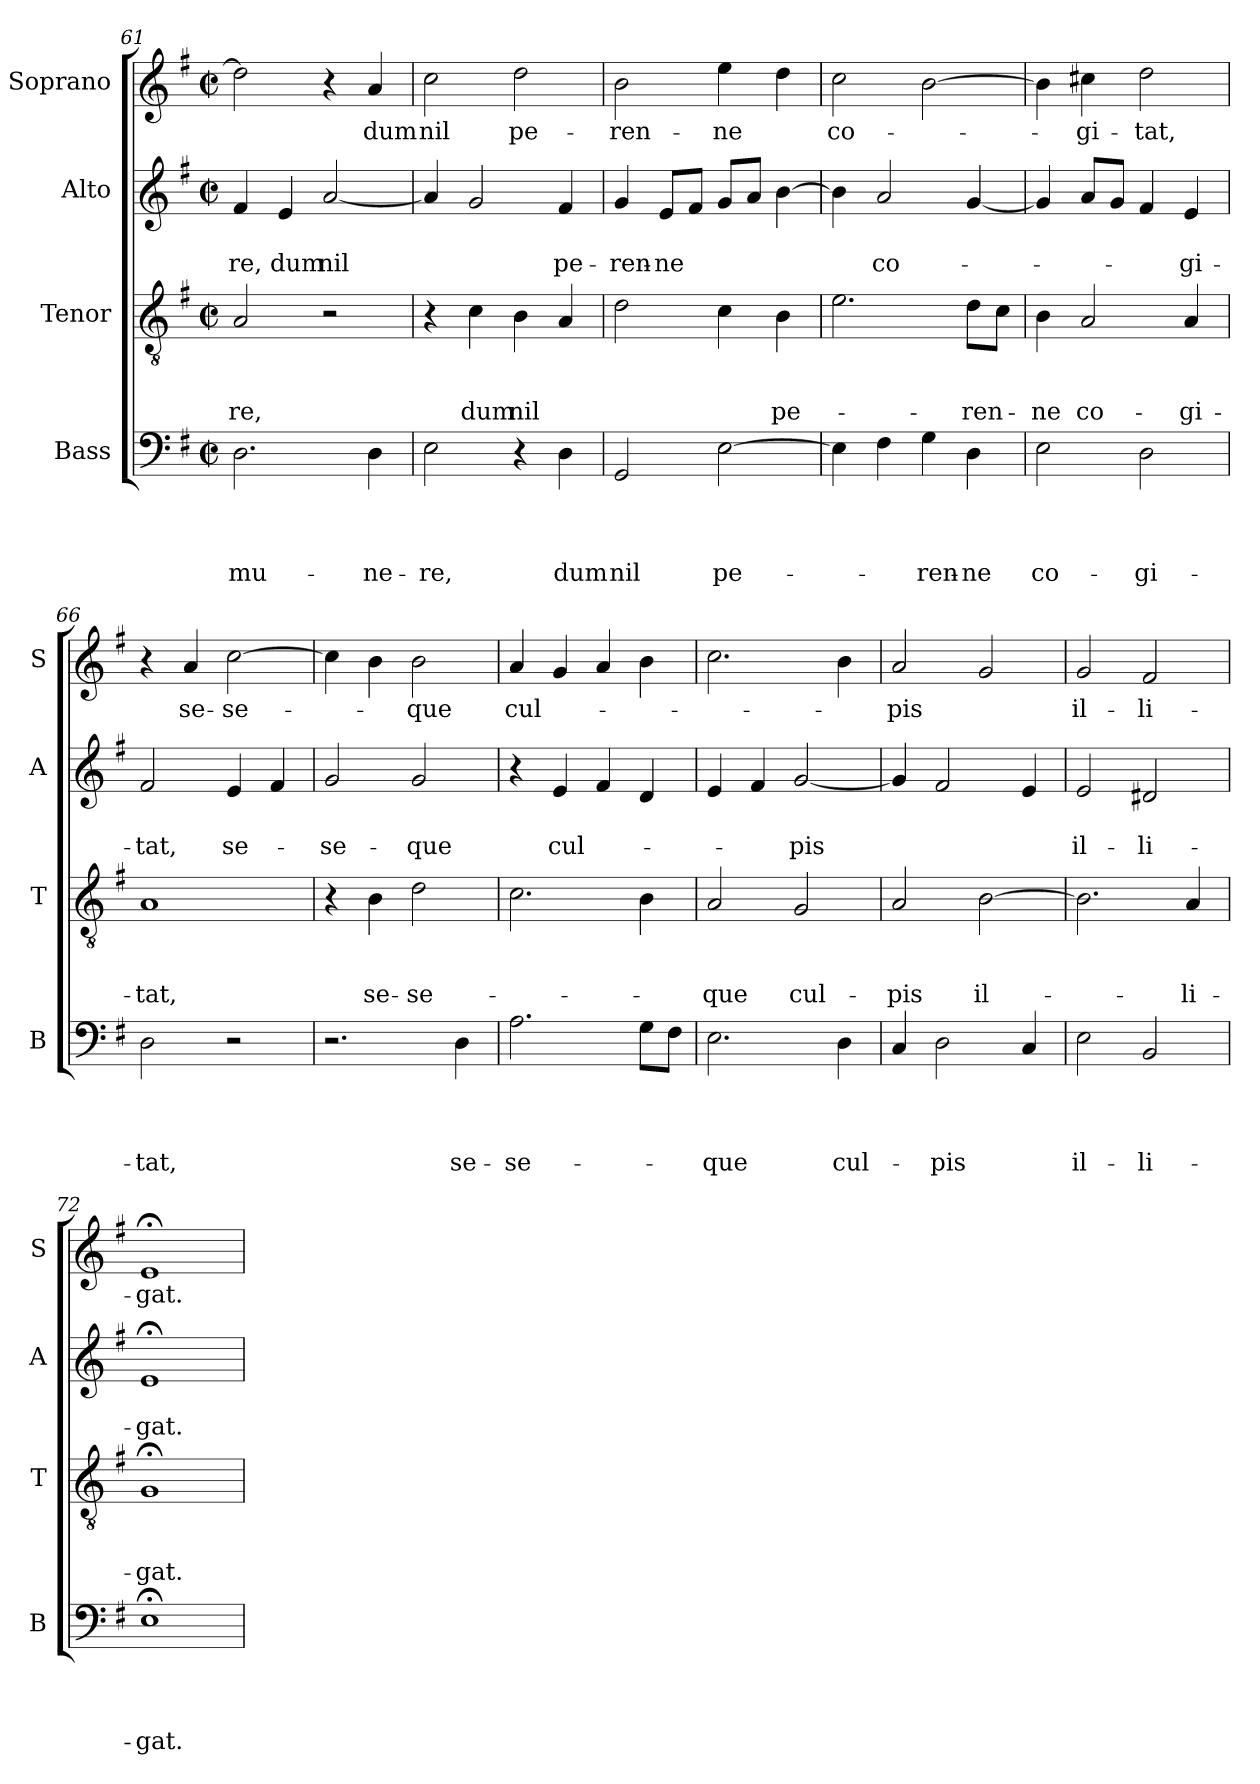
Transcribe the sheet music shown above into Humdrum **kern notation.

**kern	**text	**text	**text	**text	**kern	**text	**text	**text	**kern	**text	**text	**kern	**text
*part4	*part4	*part4	*part4	*part4	*part3	*part3	*part3	*part3	*part2	*part2	*part2	*part1	*part1
*staff4	*staff4	*staff4	*staff4	*staff4	*staff3	*staff3	*staff3	*staff3	*staff2	*staff2	*staff2	*staff1	*staff1
*I"Bass	*	*	*	*	*I"Tenor	*	*	*	*I"Alto	*	*	*I"Soprano	*
*I'B	*	*	*	*	*I'T	*	*	*	*I'A	*	*	*I'S	*
*clefF4	*	*	*	*	*clefGv2	*	*	*	*clefG2	*	*	*clefG2	*
*k[f#]	*	*	*	*	*k[f#]	*	*	*	*k[f#]	*	*	*k[f#]	*
*G:	*	*	*	*	*G:	*	*	*	*G:	*	*	*G:	*
*M2/2	*	*	*	*	*M2/2	*	*	*	*M2/2	*	*	*M2/2	*
*met(c|)	*	*	*	*	*met(c|)	*	*	*	*met(c|)	*	*	*met(c|)	*
=61	=61	=61	=61	=61	=61	=61	=61	=61	=61	=61	=61	=61	=61
!	!	!	!	!LO:LY:b	!	!	!	!LO:LY:b	!	!	!LO:LY:b	!	!
2.D\	.	.	.	mu-	2A/	.	.	-re,	4f#/	.	-re,	2dd\]	.
!	!	!	!	!	!	!	!	!	!	!	!LO:LY:b	!	!
.	.	.	.	.	.	.	.	.	4e/	.	dum	.	.
!	!	!	!	!	!	!	!	!	!	!	!LO:LY:b	!	!
.	.	.	.	.	2r	.	.	.	[<2a/	.	nil	4r	.
!	!	!	!	!LO:LY:b	!	!	!	!	!	!	!	!	!LO:LY:b
4D\	.	.	.	-ne-	.	.	.	.	.	.	.	4a/	dum
=62	=62	=62	=62	=62	=62	=62	=62	=62	=62	=62	=62	=62	=62
!	!	!	!	!LO:LY:b	!	!	!	!	!	!	!	!	!LO:LY:b
2E\	.	.	.	-re,	4r	.	.	.	4a/]	.	.	2cc\	nil
!	!	!	!	!	!	!	!	!LO:LY:b	!	!	!	!	!
.	.	.	.	.	4c\	.	.	dum	2g/	.	.	.	.
!	!	!	!	!	!	!	!	!LO:LY:b	!	!	!	!	!LO:LY:b
4r	.	.	.	.	4B\	.	.	nil	.	.	.	2dd\	pe-
!	!	!	!	!LO:LY:b	!	!	!	!	!	!	!LO:LY:b	!	!
4D\	.	.	.	dum	4A/	.	.	.	4f#/	.	pe-	.	.
=63	=63	=63	=63	=63	=63	=63	=63	=63	=63	=63	=63	=63	=63
!	!	!	!	!LO:LY:b	!	!	!	!	!	!	!LO:LY:b	!	!LO:LY:b
2GG/	.	.	.	nil	2d\	.	.	.	4g/	.	-ren-	2b\	-ren-
!	!	!	!	!	!	!	!	!	!	!	!LO:LY:b	!	!
.	.	.	.	.	.	.	.	.	8e/L	.	-ne	.	.
.	.	.	.	.	.	.	.	.	8f#/J	.	.	.	.
!	!	!	!	!LO:LY:b	!	!	!	!	!	!	!	!	!LO:LY:b
[>2E\	.	.	.	pe-	4c\	.	.	.	8g/L	.	.	4ee\	-ne
.	.	.	.	.	.	.	.	.	8a/J	.	.	.	.
!	!	!	!	!	!	!	!	!LO:LY:b	!	!	!	!	!
.	.	.	.	.	4B\	.	.	pe-	[>4b\	.	.	4dd\	.
=64	=64	=64	=64	=64	=64	=64	=64	=64	=64	=64	=64	=64	=64
!	!	!	!	!	!	!	!	!	!	!	!	!	!LO:LY:b
4E\]	.	.	.	.	2.e\	.	.	.	4b\]	.	.	2cc\	co-
!	!	!	!	!	!	!	!	!	!	!	!LO:LY:b	!	!
4F#\	.	.	.	.	.	.	.	.	2a/	.	co-	.	.
!	!	!	!	!LO:LY:b	!	!	!	!	!	!	!	!	!
4G\	.	.	.	-ren-	.	.	.	.	.	.	.	[>2b\	.
!	!	!	!	!LO:LY:b:rj	!	!	!	!LO:LY:b	!	!	!	!	!
4D\	.	.	.	-ne	8d\L	.	.	-ren-	[<4g/	.	.	.	.
.	.	.	.	.	8c\J	.	.	.	.	.	.	.	.
=65	=65	=65	=65	=65	=65	=65	=65	=65	=65	=65	=65	=65	=65
!	!	!	!	!LO:LY:b	!	!	!	!LO:LY:b	!	!	!	!	!
2E\	.	.	.	co-	4B\	.	.	-ne	4g/]	.	.	4b\]	.
!	!	!	!	!	!	!	!	!LO:LY:b	!	!	!	!	!LO:LY:b
.	.	.	.	.	2A/	.	.	co-	8a/L	.	.	4cc#X\	-gi-
.	.	.	.	.	.	.	.	.	8g/J	.	.	.	.
!	!	!	!	!LO:LY:b	!	!	!	!	!	!	!	!	!LO:LY:b
2D\	.	.	.	-gi-	.	.	.	.	4f#/	.	.	2dd\	-tat,
!	!	!	!	!	!	!	!	!LO:LY:b	!	!	!LO:LY:b	!	!
.	.	.	.	.	4A/	.	.	-gi-	4e/	.	-gi-	.	.
!!LO:PB:g=z
=66	=66	=66	=66	=66	=66	=66	=66	=66	=66	=66	=66	=66	=66
!	!	!	!	!LO:LY:b	!	!	!	!LO:LY:b	!	!	!LO:LY:b	!	!
2D\	.	.	.	-tat,	1A	.	.	-tat,	2f#/	.	-tat,	4r	.
!	!	!	!	!	!	!	!	!	!	!	!	!	!LO:LY:b
.	.	.	.	.	.	.	.	.	.	.	.	4a/	se-
!	!	!	!	!	!	!	!	!	!	!	!LO:LY:b	!	!LO:LY:b
2r	.	.	.	.	.	.	.	.	4e/	.	se-	[>2cc\	-se-
.	.	.	.	.	.	.	.	.	4f#/	.	.	.	.
=67	=67	=67	=67	=67	=67	=67	=67	=67	=67	=67	=67	=67	=67
!	!	!	!	!	!	!	!	!	!	!	!LO:LY:b	!	!
2.r	.	.	.	.	4r	.	.	.	2g/	.	-se-	4cc\]	.
!	!	!	!	!	!	!	!	!LO:LY:b	!	!	!	!	!
.	.	.	.	.	4B\	.	.	se-	.	.	.	4b\	.
!	!	!	!	!	!	!	!	!LO:LY:b	!	!	!LO:LY:b	!	!LO:LY:b
.	.	.	.	.	2d\	.	.	-se-	2g/	.	-que	2b\	-que
!	!	!	!	!LO:LY:b	!	!	!	!	!	!	!	!	!
4D\	.	.	.	se-	.	.	.	.	.	.	.	.	.
=68	=68	=68	=68	=68	=68	=68	=68	=68	=68	=68	=68	=68	=68
!	!	!	!	!LO:LY:b	!	!	!	!	!	!	!	!	!LO:LY:b
2.A\	.	.	.	-se-	2.c\	.	.	.	4r	.	.	4a/	cul-
!	!	!	!	!	!	!	!	!	!	!	!LO:LY:b	!	!
.	.	.	.	.	.	.	.	.	4e/	.	cul-	4g/	.
.	.	.	.	.	.	.	.	.	4f#/	.	.	4a/	.
8G\L	.	.	.	.	4B\	.	.	.	4d/	.	.	4b\	.
8F#\J	.	.	.	.	.	.	.	.	.	.	.	.	.
=69	=69	=69	=69	=69	=69	=69	=69	=69	=69	=69	=69	=69	=69
!	!	!	!	!LO:LY:b	!	!	!	!LO:LY:b	!	!	!	!	!
2.E\	.	.	.	-que	2A/	.	.	-que	4e/	.	.	2.cc\	.
.	.	.	.	.	.	.	.	.	4f#/	.	.	.	.
!	!	!	!	!	!	!	!	!LO:LY:b	!	!	!LO:LY:b	!	!
.	.	.	.	.	2G/	.	.	cul-	[<2g/	.	-pis	.	.
!	!	!	!	!LO:LY:b	!	!	!	!	!	!	!	!	!
4D\	.	.	.	cul-	.	.	.	.	.	.	.	4b\	.
=70	=70	=70	=70	=70	=70	=70	=70	=70	=70	=70	=70	=70	=70
!	!	!	!	!	!	!	!	!LO:LY:b	!	!	!	!	!LO:LY:b
4C/	.	.	.	.	2A/	.	.	-pis	4g/]	.	.	2a/	-pis
!	!	!	!	!LO:LY:b	!	!	!	!	!	!	!	!	!
2D\	.	.	.	-pis	.	.	.	.	2f#/	.	.	.	.
!	!	!	!	!	!	!	!	!LO:LY:b	!	!	!	!	!
.	.	.	.	.	[>2B\	.	.	il-	.	.	.	2g/	.
4C/	.	.	.	.	.	.	.	.	4e/	.	.	.	.
=71	=71	=71	=71	=71	=71	=71	=71	=71	=71	=71	=71	=71	=71
!	!	!	!	!LO:LY:b	!	!	!	!	!	!	!LO:LY:b	!	!LO:LY:b
2E\	.	.	.	il-	2.B\]	.	.	.	2e/	.	il-	2g/	il-
!	!	!	!	!LO:LY:b	!	!	!	!	!	!	!LO:LY:b	!	!LO:LY:b
2BB/	.	.	.	-li-	.	.	.	.	2d#X/	.	-li-	2f#/	-li-
!	!	!	!	!	!	!	!	!LO:LY:b	!	!	!	!	!
.	.	.	.	.	4A/	.	.	-li-	.	.	.	.	.
=72	=72	=72	=72	=72	=72	=72	=72	=72	=72	=72	=72	=72	=72
!	!	!	!	!LO:LY:b	!	!	!	!LO:LY:b	!	!	!LO:LY:b	!	!LO:LY:b
1E;<	.	.	.	-gat.	1G;	.	.	-gat.	1e;	.	-gat.	1e;	-gat.
=	=	=	=	=	=	=	=	=	=	=	=	=	=
*-	*-	*-	*-	*-	*-	*-	*-	*-	*-	*-	*-	*-	*-
